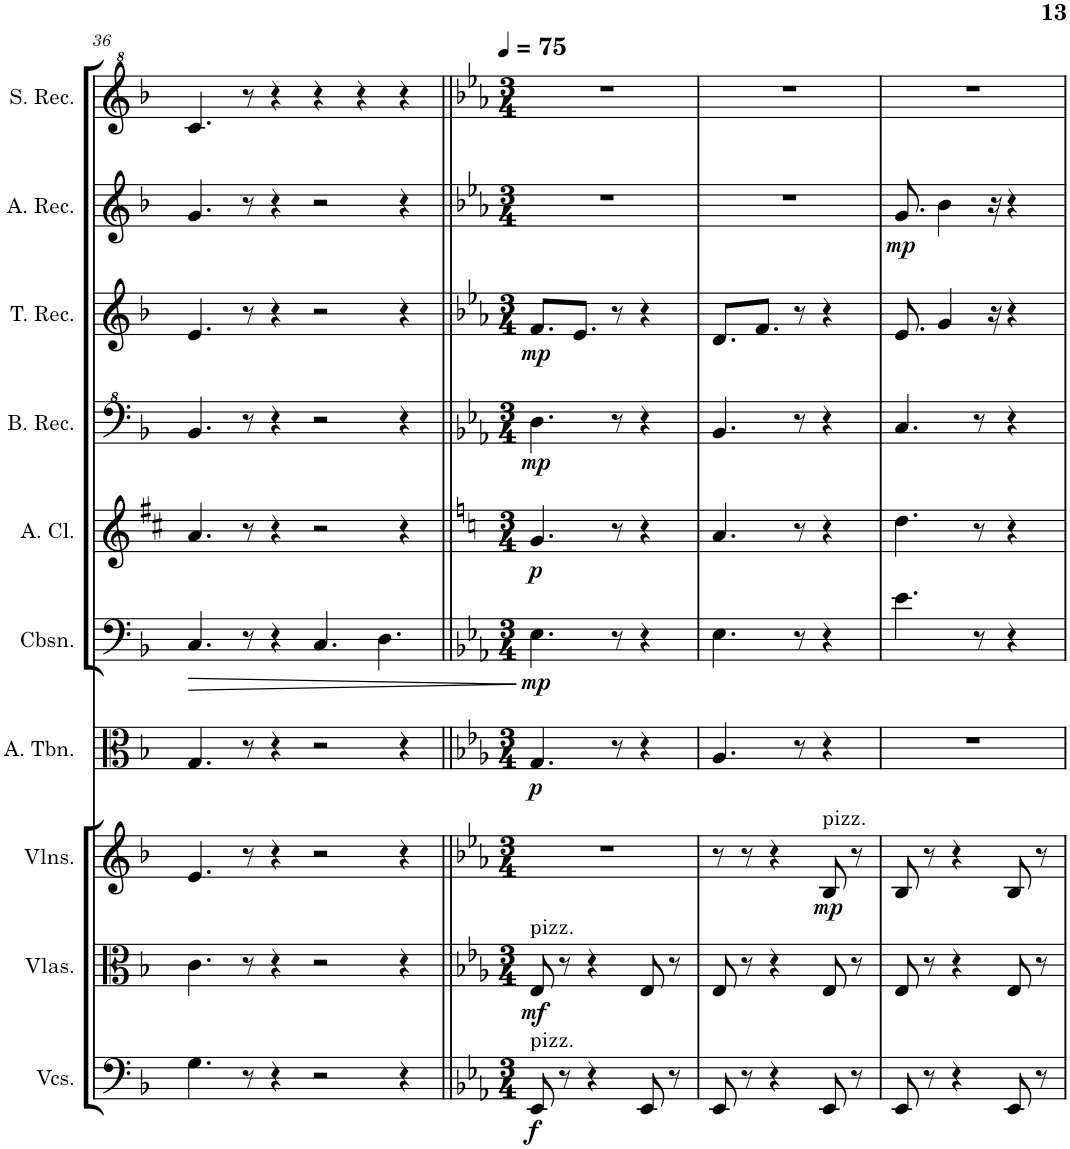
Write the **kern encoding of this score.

**kern	**dynam	**kern	**dynam	**kern	**dynam	**kern	**dynam	**kern	**dynam	**kern	**dynam	**kern	**dynam	**kern	**dynam	**kern	**dynam	**kern
*part10	*part10	*part9	*part9	*part8	*part8	*part7	*part7	*part6	*part6	*part5	*part5	*part4	*part4	*part3	*part3	*part2	*part2	*part1
*staff10	*staff10	*staff9	*staff9	*staff8	*staff8	*staff7	*staff7	*staff6	*staff6	*staff5	*staff5	*staff4	*staff4	*staff3	*staff3	*staff2	*staff2	*staff1
*I"Violoncellos	*	*I"Violas	*	*I"Violins	*	*I"Alto Trombone	*	*I"Contrabassoon	*	*I"Alto Clarinet	*	*I"Bass Recorder	*	*I"Tenor Recorder	*	*I"Alto Recorder	*	*I"Soprano Recorder
*I'Vcs.	*	*I'Vlas.	*	*I'Vlns.	*	*I'A. Tbn.	*	*I'Cbsn.	*	*I'A. Cl.	*	*I'B. Rec.	*	*I'T. Rec.	*	*I'A. Rec.	*	*I'S. Rec.
!!LO:PB:g=z
*clefF4	*	*clefC3	*	*clefG2	*	*clefC3	*	*clefF4	*	*clefG2	*	*clefF^4	*	*clefG2	*	*clefG2	*	*clefG^2
*	*	*	*	*	*	*	*	*Trd7c12	*	*Trd5c9	*	*	*	*	*	*	*	*
*k[b-]	*	*k[b-]	*	*k[b-]	*	*k[b-]	*	*k[b-]	*	*k[f#c#]	*	*k[b-]	*	*k[b-]	*	*k[b-]	*	*k[b-]
*M6/4	*	*M6/4	*	*M6/4	*	*M6/4	*	*M6/4	*	*M6/4	*	*M6/4	*	*M6/4	*	*M6/4	*	*M6/4
=36	=36	=36	=36	=36	=36	=36	=36	=36	=36	=36	=36	=36	=36	=36	=36	=36	=36	=36
!	!	!	!	!	!	!	!	!	!LO:HP:b	!	!	!	!	!	!	!	!	!
4.G\	.	4.c\	.	4.e/	.	4.G/	.	4.C/	>	4.a/	.	4.B-/	.	4.e/	.	4.g/	.	4.cc/
8r	.	8r	.	8r	.	8r	.	8r	.	8r	.	8r	.	8r	.	8r	.	8r
4r	.	4r	.	4r	.	4r	.	4r	.	4r	.	4r	.	4r	.	4r	.	4r
2r	.	2r	.	2r	.	2r	.	4.C/	.	2r	.	2r	.	2r	.	2r	.	4r
.	.	.	.	.	.	.	.	.	.	.	.	.	.	.	.	.	.	4r
.	.	.	.	.	.	.	.	4.D\	.	.	.	.	.	.	.	.	.	.
4r	.	4r	.	4r	.	4r	.	.	.	4r	.	4r	.	4r	.	4r	.	4r
.	.	.	.	.	.	.	.	.	]	.	.	.	.	.	.	.	.	.
=37||	=37||	=37||	=37||	=37||	=37||	=37||	=37||	=37||	=37||	=37||	=37||	=37||	=37||	=37||	=37||	=37||	=37||	=37||
*k[b-e-a-]	*	*k[b-e-a-]	*	*k[b-e-a-]	*	*k[b-e-a-]	*	*k[b-e-a-]	*	*k[]	*	*k[b-e-a-]	*	*k[b-e-a-]	*	*k[b-e-a-]	*	*k[b-e-a-]
*M3/4	*	*M3/4	*	*M3/4	*	*M3/4	*	*M3/4	*	*M3/4	*	*M3/4	*	*M3/4	*	*M3/4	*	*M3/4
*	*	*	*	*	*	*	*	*	*	*	*	*	*	*	*	*	*	*MM75
!	!	!LO:TX:a:t=pizz.	!	!	!	!	!	!	!	!	!	!	!	!	!	!	!	!
!LO:TX:a:t=pizz.	!	!	!	!	!	!	!	!	!	!	!	!	!	!	!	!	!	!
!	!LO:DY:b	!	!LO:DY:b	!	!	!	!LO:DY:b	!	!LO:DY:b	!	!LO:DY:b	!	!LO:DY:b	!	!LO:DY:b	!	!	!
8EE-/	f	8E-/	mf	2.r	.	4.G/	p	4.E-\	mp	4.g/	p	4.d\	mp	8.f/L	mp	2.r	.	2.r
8r	.	8r	.	.	.	.	.	.	.	.	.	.	.	.	.	.	.	.
.	.	.	.	.	.	.	.	.	.	.	.	.	.	8.e-/J	.	.	.	.
4r	.	4r	.	.	.	.	.	.	.	.	.	.	.	.	.	.	.	.
.	.	.	.	.	.	8r	.	8r	.	8r	.	8r	.	8r	.	.	.	.
8EE-/	.	8E-/	.	.	.	4r	.	4r	.	4r	.	4r	.	4r	.	.	.	.
8r	.	8r	.	.	.	.	.	.	.	.	.	.	.	.	.	.	.	.
=38	=38	=38	=38	=38	=38	=38	=38	=38	=38	=38	=38	=38	=38	=38	=38	=38	=38	=38
8EE-/	.	8E-/	.	8r	.	4.A-/	.	4.E-\	.	4.a/	.	4.B-/	.	8.d/L	.	2.r	.	2.r
8r	.	8r	.	8r	.	.	.	.	.	.	.	.	.	.	.	.	.	.
.	.	.	.	.	.	.	.	.	.	.	.	.	.	8.f/J	.	.	.	.
4r	.	4r	.	4r	.	.	.	.	.	.	.	.	.	.	.	.	.	.
.	.	.	.	.	.	8r	.	8r	.	8r	.	8r	.	8r	.	.	.	.
!	!	!	!	!LO:TX:a:t=pizz.	!	!	!	!	!	!	!	!	!	!	!	!	!	!
!	!	!	!	!	!LO:DY:b	!	!	!	!	!	!	!	!	!	!	!	!	!
8EE-/	.	8E-/	.	8B-/	mp	4r	.	4r	.	4r	.	4r	.	4r	.	.	.	.
8r	.	8r	.	8r	.	.	.	.	.	.	.	.	.	.	.	.	.	.
=39	=39	=39	=39	=39	=39	=39	=39	=39	=39	=39	=39	=39	=39	=39	=39	=39	=39	=39
!	!	!	!	!	!	!	!	!	!	!	!	!	!	!	!	!	!LO:DY:b	!
8EE-/	.	8E-/	.	8B-/	.	2.r	.	4.e-\	.	4.dd\	.	4.c/	.	8.e-/	.	8.g/	mp	2.r
8r	.	8r	.	8r	.	.	.	.	.	.	.	.	.	.	.	.	.	.
.	.	.	.	.	.	.	.	.	.	.	.	.	.	4g/	.	4b-\	.	.
4r	.	4r	.	4r	.	.	.	.	.	.	.	.	.	.	.	.	.	.
.	.	.	.	.	.	.	.	8r	.	8r	.	8r	.	.	.	.	.	.
.	.	.	.	.	.	.	.	.	.	.	.	.	.	16r	.	16r	.	.
8EE-/	.	8E-/	.	8B-/	.	.	.	4r	.	4r	.	4r	.	4r	.	4r	.	.
8r	.	8r	.	8r	.	.	.	.	.	.	.	.	.	.	.	.	.	.
=	=	=	=	=	=	=	=	=	=	=	=	=	=	=	=	=	=	=
*-	*-	*-	*-	*-	*-	*-	*-	*-	*-	*-	*-	*-	*-	*-	*-	*-	*-	*-
